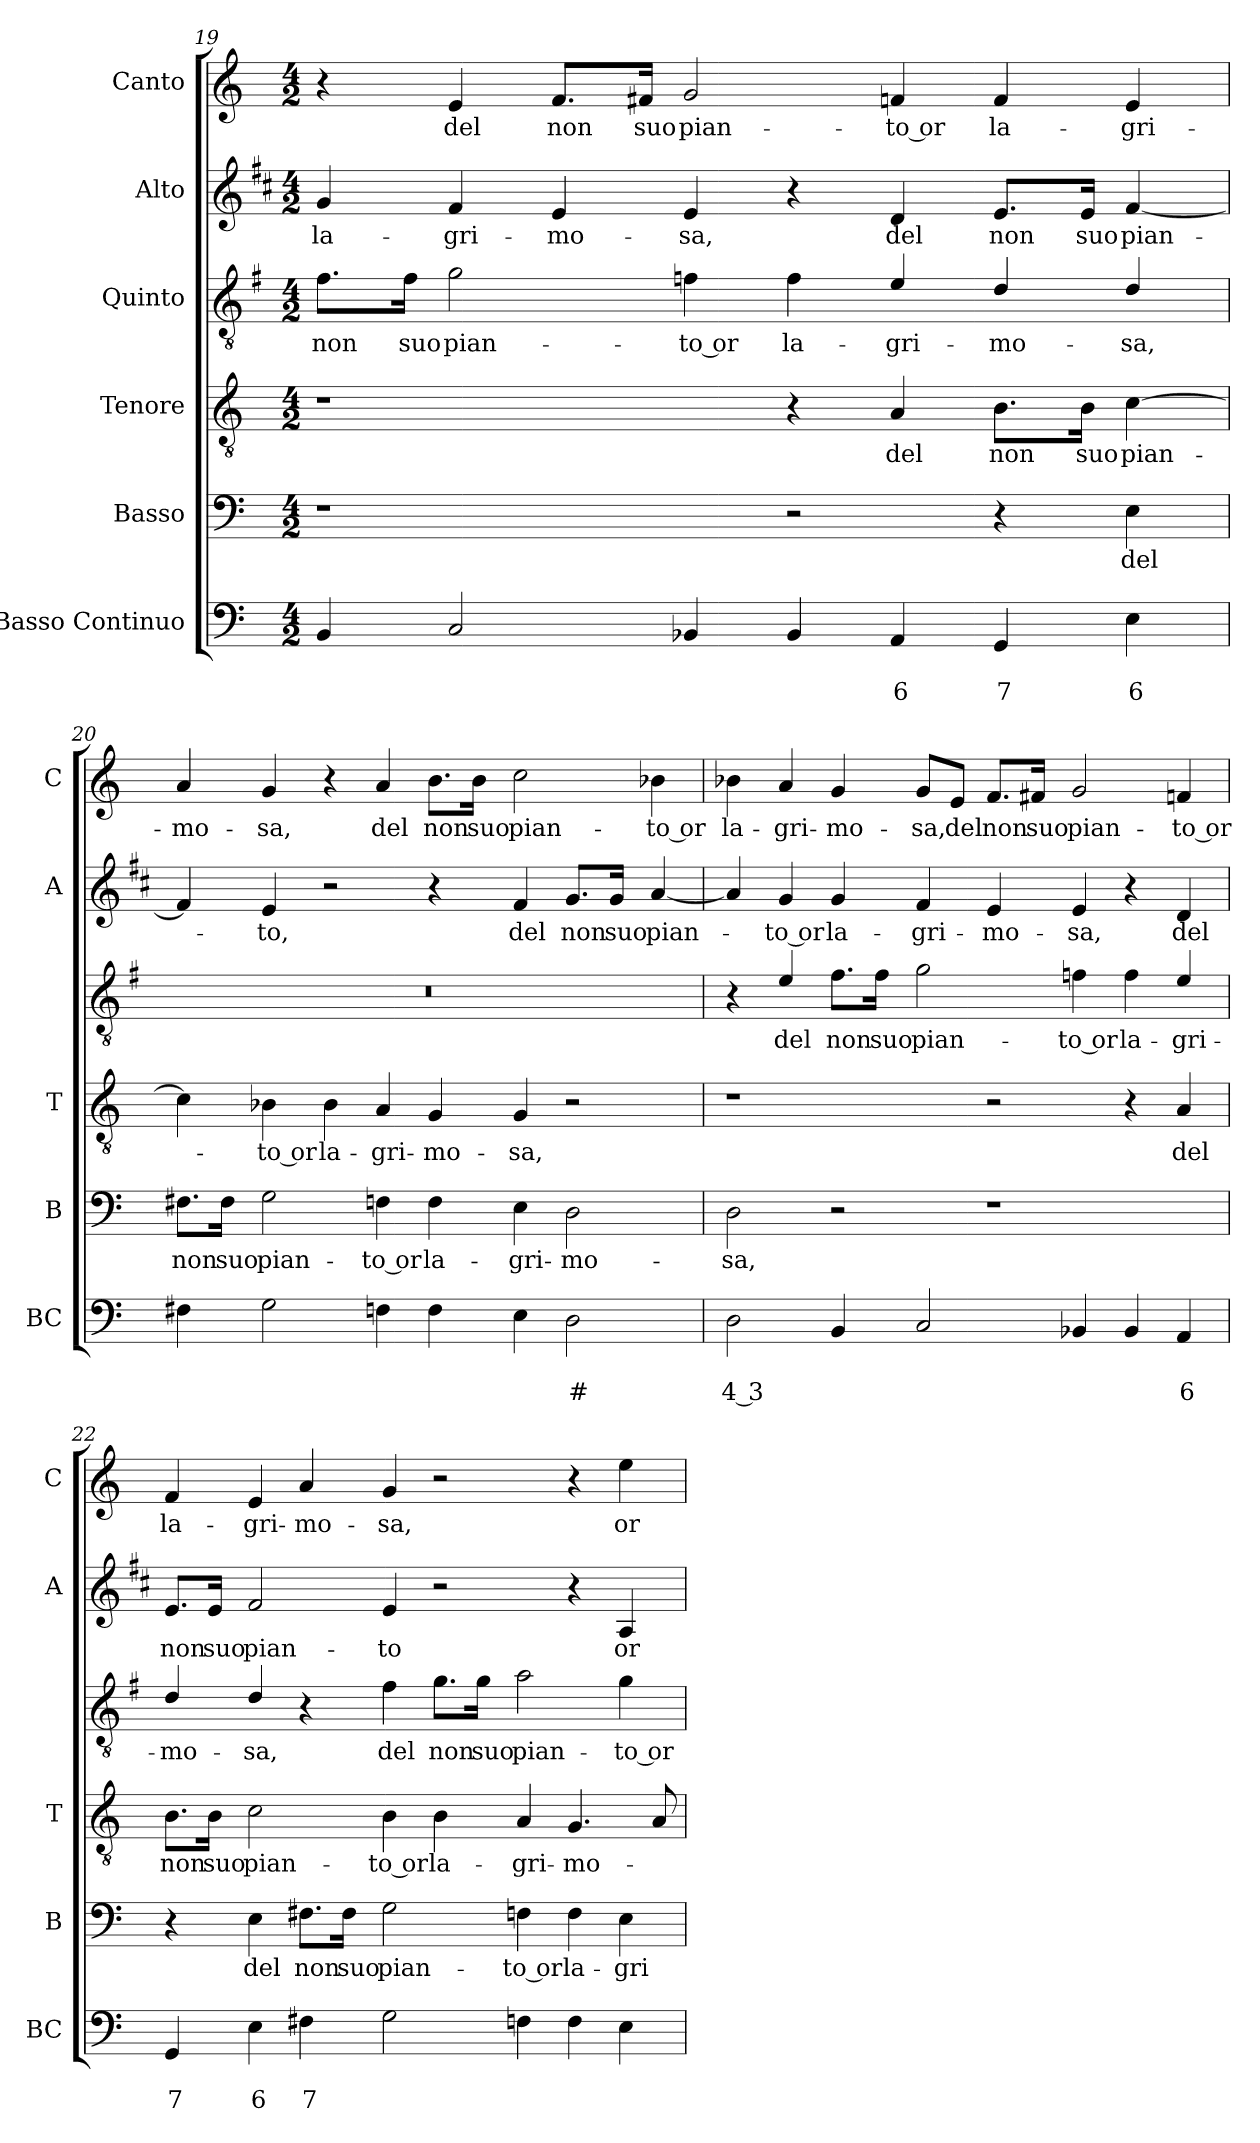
**kern	**text	**text	**kern	**text	**kern	**text	**kern	**text	**kern	**text	**kern	**text
*part6	*part6	*part6	*part5	*part5	*part4	*part4	*part3	*part3	*part2	*part2	*part1	*part1
*staff6	*staff6	*staff6	*staff5	*staff5	*staff4	*staff4	*staff3	*staff3	*staff2	*staff2	*staff1	*staff1
*I"Basso Continuo	*	*	*I"Basso	*	*I"Tenore	*	*I"Quinto	*	*I"Alto	*	*I"Canto	*
*I'BC	*	*	*I'B	*	*I'T	*	*	*	*I'A	*	*I'C	*
!!LO:LB:g=z
*clefF4	*	*	*clefF4	*	*clefGv2	*	*clefGv2	*	*clefG2	*	*clefG2	*
*	*	*	*	*	*	*	*ITrd4c7	*	*ITrd1c2	*	*	*
*k[]	*	*	*k[]	*	*k[]	*	*k[]	*	*k[]	*	*k[]	*
*C:	*	*	*C:	*	*C:	*	*C:	*	*C:	*	*C:	*
*M4/2	*	*	*M4/2	*	*M4/2	*	*M4/2	*	*M4/2	*	*M4/2	*
=19	=19	=19	=19	=19	=19	=19	=19	=19	=19	=19	=19	=19
!	!	!	!	!	!	!	!	!LO:LY:b	!	!LO:LY:b	!	!
4BB/	.	.	1r	.	1r	.	8.B\L	non	4f/	la-	4r	.
!	!	!	!	!	!	!	!	!LO:LY:b	!	!	!	!
.	.	.	.	.	.	.	16B\Jk	suo	.	.	.	.
!	!	!	!	!	!	!	!	!LO:LY:b	!	!LO:LY:b	!	!LO:LY:b
2C/	.	.	.	.	.	.	2c\	pian-	4e/	-gri-	4e/	del
!	!	!	!	!	!	!	!	!	!	!LO:LY:b	!	!LO:LY:b
.	.	.	.	.	.	.	.	.	4d/	-mo-	8.f/L	non
!	!	!	!	!	!	!	!	!	!	!	!	!LO:LY:b
.	.	.	.	.	.	.	.	.	.	.	16f#X/Jk	suo
!	!	!	!	!	!	!	!	!LO:LY:b	!	!LO:LY:b	!	!LO:LY:b
4BB-X/	.	.	.	.	.	.	4B-X\	-to or	4d/	-sa,	2g/	pian-
!	!	!	!	!	!	!	!	!LO:LY:b	!	!	!	!
4BB-/	.	.	2r	.	4r	.	4B-\	la-	4r	.	.	.
!	!	!LO:LY:b	!	!	!	!LO:LY:b	!	!LO:LY:b	!	!LO:LY:b	!	!LO:LY:b
4AA/	.	6	.	.	4A/	del	4A/	-gri-	4c/	del	4fn/	-to or
!	!	!LO:LY:b	!	!	!	!LO:LY:b	!	!LO:LY:b	!	!LO:LY:b	!	!LO:LY:b
4GG/	.	7	4r	.	8.B\L	non	4G/	-mo-	8.d/L	non	4f/	la-
!	!	!	!	!	!	!LO:LY:b	!	!	!	!LO:LY:b	!	!
.	.	.	.	.	16B\Jk	suo	.	.	16d/Jk	suo	.	.
!	!	!LO:LY:b	!	!LO:LY:b	!	!LO:LY:b	!	!LO:LY:b	!	!LO:LY:b	!	!LO:LY:b
4E\	.	6	4E\	del	[4c\	pian-	4G/	-sa,	[4e/	pian-	4e/	-gri-
=20	=20	=20	=20	=20	=20	=20	=20	=20	=20	=20	=20	=20
!	!	!	!	!LO:LY:b	!	!	!	!	!	!	!	!LO:LY:b
4F#X\	.	.	8.F#X\L	non	4c\]	.	0r	.	4e/]	.	4a/	-mo-
!	!	!	!	!LO:LY:b	!	!	!	!	!	!	!	!
.	.	.	16F#\Jk	suo	.	.	.	.	.	.	.	.
!	!	!	!	!LO:LY:b	!	!LO:LY:b	!	!	!	!LO:LY:b	!	!LO:LY:b
2G\	.	.	2G\	pian-	4B-X\	-to or	.	.	4d/	-to,	4g/	-sa,
!	!	!	!	!	!	!LO:LY:b	!	!	!	!	!	!
.	.	.	.	.	4B-\	la-	.	.	2r	.	4r	.
!	!	!	!	!LO:LY:b	!	!LO:LY:b	!	!	!	!	!	!LO:LY:b
4Fn\	.	.	4Fn\	-to or	4A/	-gri-	.	.	.	.	4a/	del
!	!	!	!	!LO:LY:b	!	!LO:LY:b	!	!	!	!	!	!LO:LY:b
4F\	.	.	4F\	la-	4G/	-mo-	.	.	4r	.	8.b\L	non
!	!	!	!	!	!	!	!	!	!	!	!	!LO:LY:b
.	.	.	.	.	.	.	.	.	.	.	16b\Jk	suo
!	!	!	!	!LO:LY:b	!	!LO:LY:b	!	!	!	!LO:LY:b	!	!LO:LY:b
4E\	.	.	4E\	-gri-	4G/	-sa,	.	.	4e/	del	2cc\	pian-
!	!	!LO:LY:b	!	!LO:LY:b	!	!	!	!	!	!LO:LY:b	!	!
2D\	.	#	2D\	-mo-	2r	.	.	.	8.f/L	non	.	.
!	!	!	!	!	!	!	!	!	!	!LO:LY:b	!	!
.	.	.	.	.	.	.	.	.	16f/Jk	suo	.	.
!	!	!	!	!	!	!	!	!	!	!LO:LY:b	!	!LO:LY:b
.	.	.	.	.	.	.	.	.	[4g/	pian-	4b-X\	-to or
!!LO:LB:g=z
=21	=21	=21	=21	=21	=21	=21	=21	=21	=21	=21	=21	=21
!	!	!LO:LY:b	!	!LO:LY:b	!	!	!	!	!	!	!	!LO:LY:b
2D\	.	4 3	2D\	-sa,	1r	.	4r	.	4g/]	.	4b-X\	la-
!	!	!	!	!	!	!	!	!LO:LY:b	!	!LO:LY:b	!	!LO:LY:b
.	.	.	.	.	.	.	4A/	del	4f/	-to or	4a/	-gri-
!	!	!	!	!	!	!	!	!LO:LY:b	!	!LO:LY:b	!	!LO:LY:b
4BB/	.	.	2r	.	.	.	8.B\L	non	4f/	la-	4g/	-mo-
!	!	!	!	!	!	!	!	!LO:LY:b	!	!	!	!
.	.	.	.	.	.	.	16B\Jk	suo	.	.	.	.
!	!	!	!	!	!	!	!	!LO:LY:b	!	!LO:LY:b	!	!LO:LY:b
2C/	.	.	.	.	.	.	2c\	pian-	4e/	-gri-	8g/L	-sa,
!	!	!	!	!	!	!	!	!	!	!	!	!LO:LY:b
.	.	.	.	.	.	.	.	.	.	.	8e/J	del
!	!	!	!	!	!	!	!	!	!	!LO:LY:b	!	!LO:LY:b
.	.	.	1r	.	2r	.	.	.	4d/	-mo-	8.f/L	non
!	!	!	!	!	!	!	!	!	!	!	!	!LO:LY:b
.	.	.	.	.	.	.	.	.	.	.	16f#X/Jk	suo
!	!	!	!	!	!	!	!	!LO:LY:b	!	!LO:LY:b	!	!LO:LY:b
4BB-X/	.	.	.	.	.	.	4B-X\	-to or	4d/	-sa,	2g/	pian-
!	!	!	!	!	!	!	!	!LO:LY:b	!	!	!	!
4BB-/	.	.	.	.	4r	.	4B-\	la-	4r	.	.	.
!	!	!LO:LY:b	!	!	!	!LO:LY:b	!	!LO:LY:b	!	!LO:LY:b	!	!LO:LY:b
4AA/	.	6	.	.	4A/	del	4A/	-gri-	4c/	del	4fn/	-to or
=22	=22	=22	=22	=22	=22	=22	=22	=22	=22	=22	=22	=22
!	!	!LO:LY:b	!	!	!	!LO:LY:b	!	!LO:LY:b	!	!LO:LY:b	!	!LO:LY:b
4GG/	.	7	4r	.	8.B\L	non	4G/	-mo-	8.d/L	non	4f/	la-
!	!	!	!	!	!	!LO:LY:b	!	!	!	!LO:LY:b	!	!
.	.	.	.	.	16B\Jk	suo	.	.	16d/Jk	suo	.	.
!	!	!LO:LY:b	!	!LO:LY:b	!	!LO:LY:b	!	!LO:LY:b	!	!LO:LY:b	!	!LO:LY:b
4E\	.	6	4E\	del	2c\	pian-	4G/	-sa,	2e/	pian-	4e/	-gri-
!	!	!LO:LY:b	!	!LO:LY:b	!	!	!	!	!	!	!	!LO:LY:b
4F#X\	.	7	8.F#X\L	non	.	.	4r	.	.	.	4a/	-mo-
!	!	!	!	!LO:LY:b	!	!	!	!	!	!	!	!
.	.	.	16F#\Jk	suo	.	.	.	.	.	.	.	.
!	!	!	!	!LO:LY:b	!	!LO:LY:b	!	!LO:LY:b	!	!LO:LY:b	!	!LO:LY:b
2G\	.	.	2G\	pian-	4B\	-to or	4B\	del	4d/	-to	4g/	-sa,
!	!	!	!	!	!	!LO:LY:b	!	!LO:LY:b	!	!	!	!
.	.	.	.	.	4B\	la-	8.c\L	non	2r	.	2r	.
!	!	!	!	!	!	!	!	!LO:LY:b	!	!	!	!
.	.	.	.	.	.	.	16c\Jk	suo	.	.	.	.
!	!	!	!	!LO:LY:b	!	!LO:LY:b	!	!LO:LY:b	!	!	!	!
4Fn\	.	.	4Fn\	-to or	4A/	-gri-	2d\	pian-	.	.	.	.
!	!	!	!	!LO:LY:b	!	!LO:LY:b	!	!	!	!	!	!
4F\	.	.	4F\	la-	4.G/	-mo-	.	.	4r	.	4r	.
!	!	!	!	!LO:LY:b	!	!	!	!LO:LY:b	!	!LO:LY:b	!	!LO:LY:b
4E\	.	.	4E\	-gri-	.	.	4c\	-to or	4G/	or	4ee\	or
.	.	.	.	.	8A/	.	.	.	.	.	.	.
=	=	=	=	=	=	=	=	=	=	=	=	=
*-	*-	*-	*-	*-	*-	*-	*-	*-	*-	*-	*-	*-
